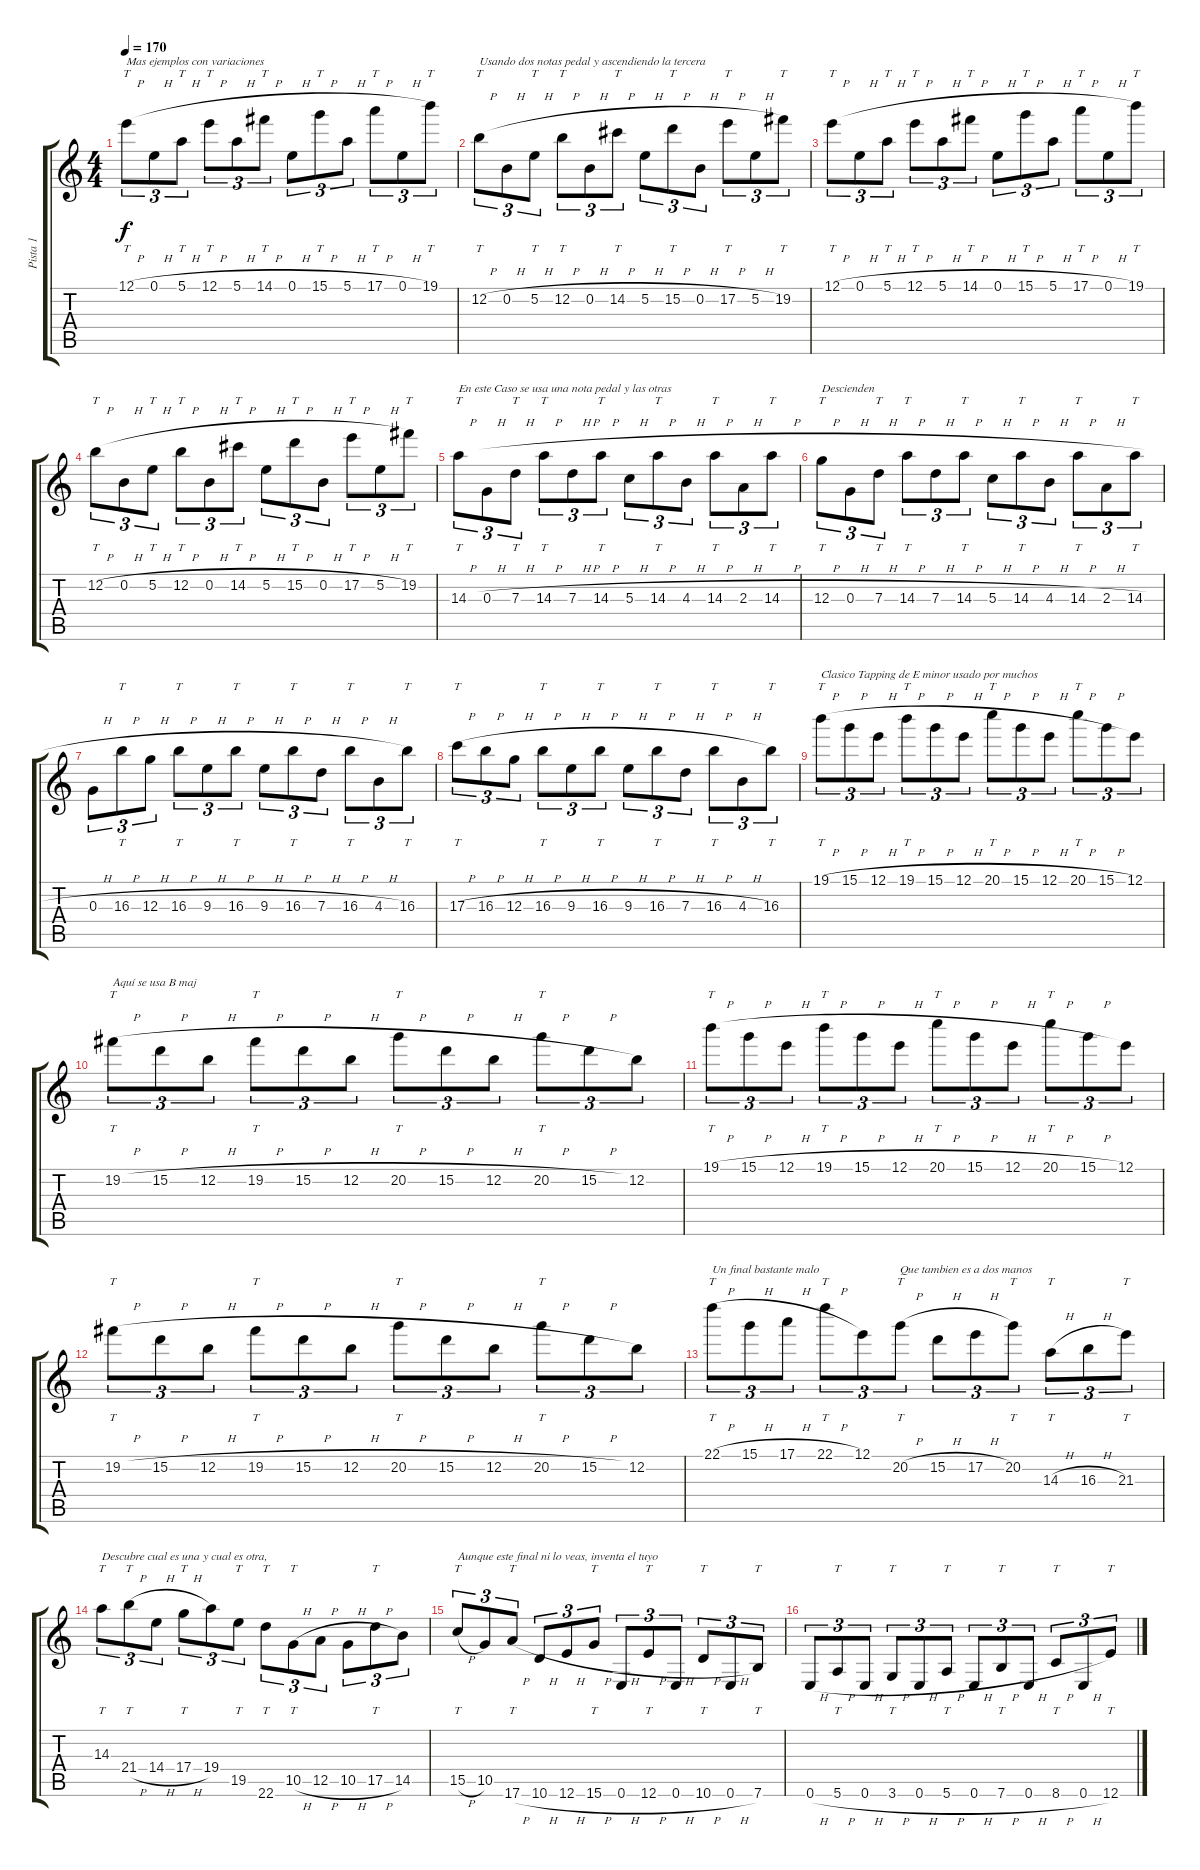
\track ("Pista 1" "Pista 1") {instrument distortionguitar}
\staff {score tabs}
\tuning (E4 B3 G3 D3 A2 E2) {hide}
\ts (4 4)
\tempo 170
\clef g2
\ks c
12.1{h}.8{tt tu (3 2) txt "Mas ejemplos con variaciones" dy f} 0.1{h}.8{tu (3 2)} 5.1{h}.8{tt tu (3 2)} 12.1{h}.8{tt tu (3 2)} 5.1{h}.8{tu (3 2)} 14.1{h}.8{tt tu (3 2)} 0.1{h}.8{tu (3 2)} 15.1{h}.8{tt tu (3 2)} 5.1{h}.8{tu (3 2)} 17.1{h}.8{tt tu (3 2)} 0.1{h}.8{tu (3 2)} 19.1.8{tt tu (3 2)} |
12.2{h}.8{tt tu (3 2) txt "Usando dos notas pedal y ascendiendo la tercera"} 0.2{h}.8{tu (3 2)} 5.2{h}.8{tt tu (3 2)} 12.2{h}.8{tt tu (3 2)} 0.2{h}.8{tu (3 2)} 14.2{h}.8{tt tu (3 2)} 5.2{h}.8{tu (3 2)} 15.2{h}.8{tt tu (3 2)} 0.2{h}.8{tu (3 2)} 17.2{h}.8{tt tu (3 2)} 5.2{h}.8{tu (3 2)} 19.2.8{tt tu (3 2)} |
12.1{h}.8{tt tu (3 2)} 0.1{h}.8{tu (3 2)} 5.1{h}.8{tt tu (3 2)} 12.1{h}.8{tt tu (3 2)} 5.1{h}.8{tu (3 2)} 14.1{h}.8{tt tu (3 2)} 0.1{h}.8{tu (3 2)} 15.1{h}.8{tt tu (3 2)} 5.1{h}.8{tu (3 2)} 17.1{h}.8{tt tu (3 2)} 0.1{h}.8{tu (3 2)} 19.1.8{tt tu (3 2)} |
12.2{h}.8{tt tu (3 2)} 0.2{h}.8{tu (3 2)} 5.2{h}.8{tt tu (3 2)} 12.2{h}.8{tt tu (3 2)} 0.2{h}.8{tu (3 2)} 14.2{h}.8{tt tu (3 2)} 5.2{h}.8{tu (3 2)} 15.2{h}.8{tt tu (3 2)} 0.2{h}.8{tu (3 2)} 17.2{h}.8{tt tu (3 2)} 5.2{h}.8{tu (3 2)} 19.2.8{tt tu (3 2)} |
14.3{h}.8{tt tu (3 2) txt "En este Caso se usa una nota pedal y las otras"} 0.3{h}.8{tu (3 2)} 7.3{h}.8{tt tu (3 2)} 14.3{h}.8{tt tu (3 2)} 7.3{h}.8{tu (3 2)} 14.3{h}.8{tt tu (3 2)} 5.3{h}.8{tu (3 2)} 14.3{h}.8{tt tu (3 2)} 4.3{h}.8{tu (3 2)} 14.3{h}.8{tt tu (3 2)} 2.3{h}.8{tu (3 2)} 14.3{h}.8{tt tu (3 2)} |
12.3{h}.8{tt tu (3 2) txt "Descienden"} 0.3{h}.8{tu (3 2)} 7.3{h}.8{tt tu (3 2)} 14.3{h}.8{tt tu (3 2)} 7.3{h}.8{tu (3 2)} 14.3{h}.8{tt tu (3 2)} 5.3{h}.8{tu (3 2)} 14.3{h}.8{tt tu (3 2)} 4.3{h}.8{tu (3 2)} 14.3{h}.8{tt tu (3 2)} 2.3{h}.8{tu (3 2)} 14.3{h}.8{tt tu (3 2)} |
0.3{h}.8{tu (3 2)} 16.3{h}.8{tt tu (3 2)} 12.3{h}.8{tu (3 2)} 16.3{h}.8{tt tu (3 2)} 9.3{h}.8{tu (3 2)} 16.3{h}.8{tt tu (3 2)} 9.3{h}.8{tu (3 2)} 16.3{h}.8{tt tu (3 2)} 7.3{h}.8{tu (3 2)} 16.3{h}.8{tt tu (3 2)} 4.3{h}.8{tu (3 2)} 16.3.8{tt tu (3 2)} |
17.3{h}.8{tt tu (3 2)} 16.3{h}.8{tu (3 2)} 12.3{h}.8{tu (3 2)} 16.3{h}.8{tt tu (3 2)} 9.3{h}.8{tu (3 2)} 16.3{h}.8{tt tu (3 2)} 9.3{h}.8{tu (3 2)} 16.3{h}.8{tt tu (3 2)} 7.3{h}.8{tu (3 2)} 16.3{h}.8{tt tu (3 2)} 4.3{h}.8{tu (3 2)} 16.3.8{tt tu (3 2)} |
19.1{h}.8{tt tu (3 2) txt "Clasico Tapping de E minor usado por muchos"} 15.1{h}.8{tu (3 2)} 12.1{h}.8{tu (3 2)} 19.1{h}.8{tt tu (3 2)} 15.1{h}.8{tu (3 2)} 12.1{h}.8{tu (3 2)} 20.1{h}.8{tt tu (3 2)} 15.1{h}.8{tu (3 2)} 12.1{h}.8{tu (3 2)} 20.1{h}.8{tt tu (3 2)} 15.1{h}.8{tu (3 2)} 12.1.8{tu (3 2)} |
19.2{h}.8{tt tu (3 2) txt "Aquí se usa B maj"} 15.2{h}.8{tu (3 2)} 12.2{h}.8{tu (3 2)} 19.2{h}.8{tt tu (3 2)} 15.2{h}.8{tu (3 2)} 12.2{h}.8{tu (3 2)} 20.2{h}.8{tt tu (3 2)} 15.2{h}.8{tu (3 2)} 12.2{h}.8{tu (3 2)} 20.2{h}.8{tt tu (3 2)} 15.2{h}.8{tu (3 2)} 12.2.8{tu (3 2)} |
19.1{h}.8{tt tu (3 2)} 15.1{h}.8{tu (3 2)} 12.1{h}.8{tu (3 2)} 19.1{h}.8{tt tu (3 2)} 15.1{h}.8{tu (3 2)} 12.1{h}.8{tu (3 2)} 20.1{h}.8{tt tu (3 2)} 15.1{h}.8{tu (3 2)} 12.1{h}.8{tu (3 2)} 20.1{h}.8{tt tu (3 2)} 15.1{h}.8{tu (3 2)} 12.1.8{tu (3 2)} |
19.2{h}.8{tt tu (3 2)} 15.2{h}.8{tu (3 2)} 12.2{h}.8{tu (3 2)} 19.2{h}.8{tt tu (3 2)} 15.2{h}.8{tu (3 2)} 12.2{h}.8{tu (3 2)} 20.2{h}.8{tt tu (3 2)} 15.2{h}.8{tu (3 2)} 12.2{h}.8{tu (3 2)} 20.2{h}.8{tt tu (3 2)} 15.2{h}.8{tu (3 2)} 12.2.8{tu (3 2)} |
22.1{h}.8{tt tu (3 2) txt "Un final bastante malo"} 15.1{h}.8{tu (3 2)} 17.1{h}.8{tu (3 2)} 22.1{h}.8{tt tu (3 2)} 12.1.8{tu (3 2)} 20.2{h}.8{tt tu (3 2) txt "Que tambien es a dos manos"} 15.2{h}.8{tu (3 2)} 17.2{h}.8{tu (3 2)} 20.2.8{tt tu (3 2)} 14.3{h}.8{tt tu (3 2)} 16.3{h}.8{tu (3 2)} 21.3.8{tt tu (3 2)} |
14.3.8{tt tu (3 2) txt "Descubre cual es una y cual es otra, "} 21.4{h}.8{tt tu (3 2)} 14.4{h}.8{tu (3 2)} 17.4{h}.8{tt tu (3 2)} 19.4.8{tu (3 2)} 19.5.8{tt tu (3 2)} 22.6.8{tt tu (3 2)} 10.5{h}.8{tt tu (3 2)} 12.5{h}.8{tu (3 2)} 10.5{h}.8{tu (3 2)} 17.5{h}.8{tt tu (3 2)} 14.5.8{tu (3 2)} |
15.5{h}.8{tt tu (3 2) txt "Aunque este final ni lo veas, inventa el tuyo"} 10.5.8{tu (3 2)} 17.6{h}.8{tt tu (3 2)} 10.6{h}.8{tu (3 2)} 12.6{h}.8{tu (3 2)} 15.6{h}.8{tt tu (3 2)} 0.6{h}.8{tu (3 2)} 12.6{h}.8{tt tu (3 2)} 0.6{h}.8{tu (3 2)} 10.6{h}.8{tt tu (3 2)} 0.6{h}.8{tu (3 2)} 7.6.8{tt tu (3 2)} |
0.6{h}.8{tu (3 2)} 5.6{h}.8{tt tu (3 2)} 0.6{h}.8{tu (3 2)} 3.6{h}.8{tt tu (3 2)} 0.6{h}.8{tu (3 2)} 5.6{h}.8{tt tu (3 2)} 0.6{h}.8{tu (3 2)} 7.6{h}.8{tt tu (3 2)} 0.6{h}.8{tu (3 2)} 8.6{h}.8{tt tu (3 2)} 0.6{h}.8{tu (3 2)} 12.6.8{tt tu (3 2)}
